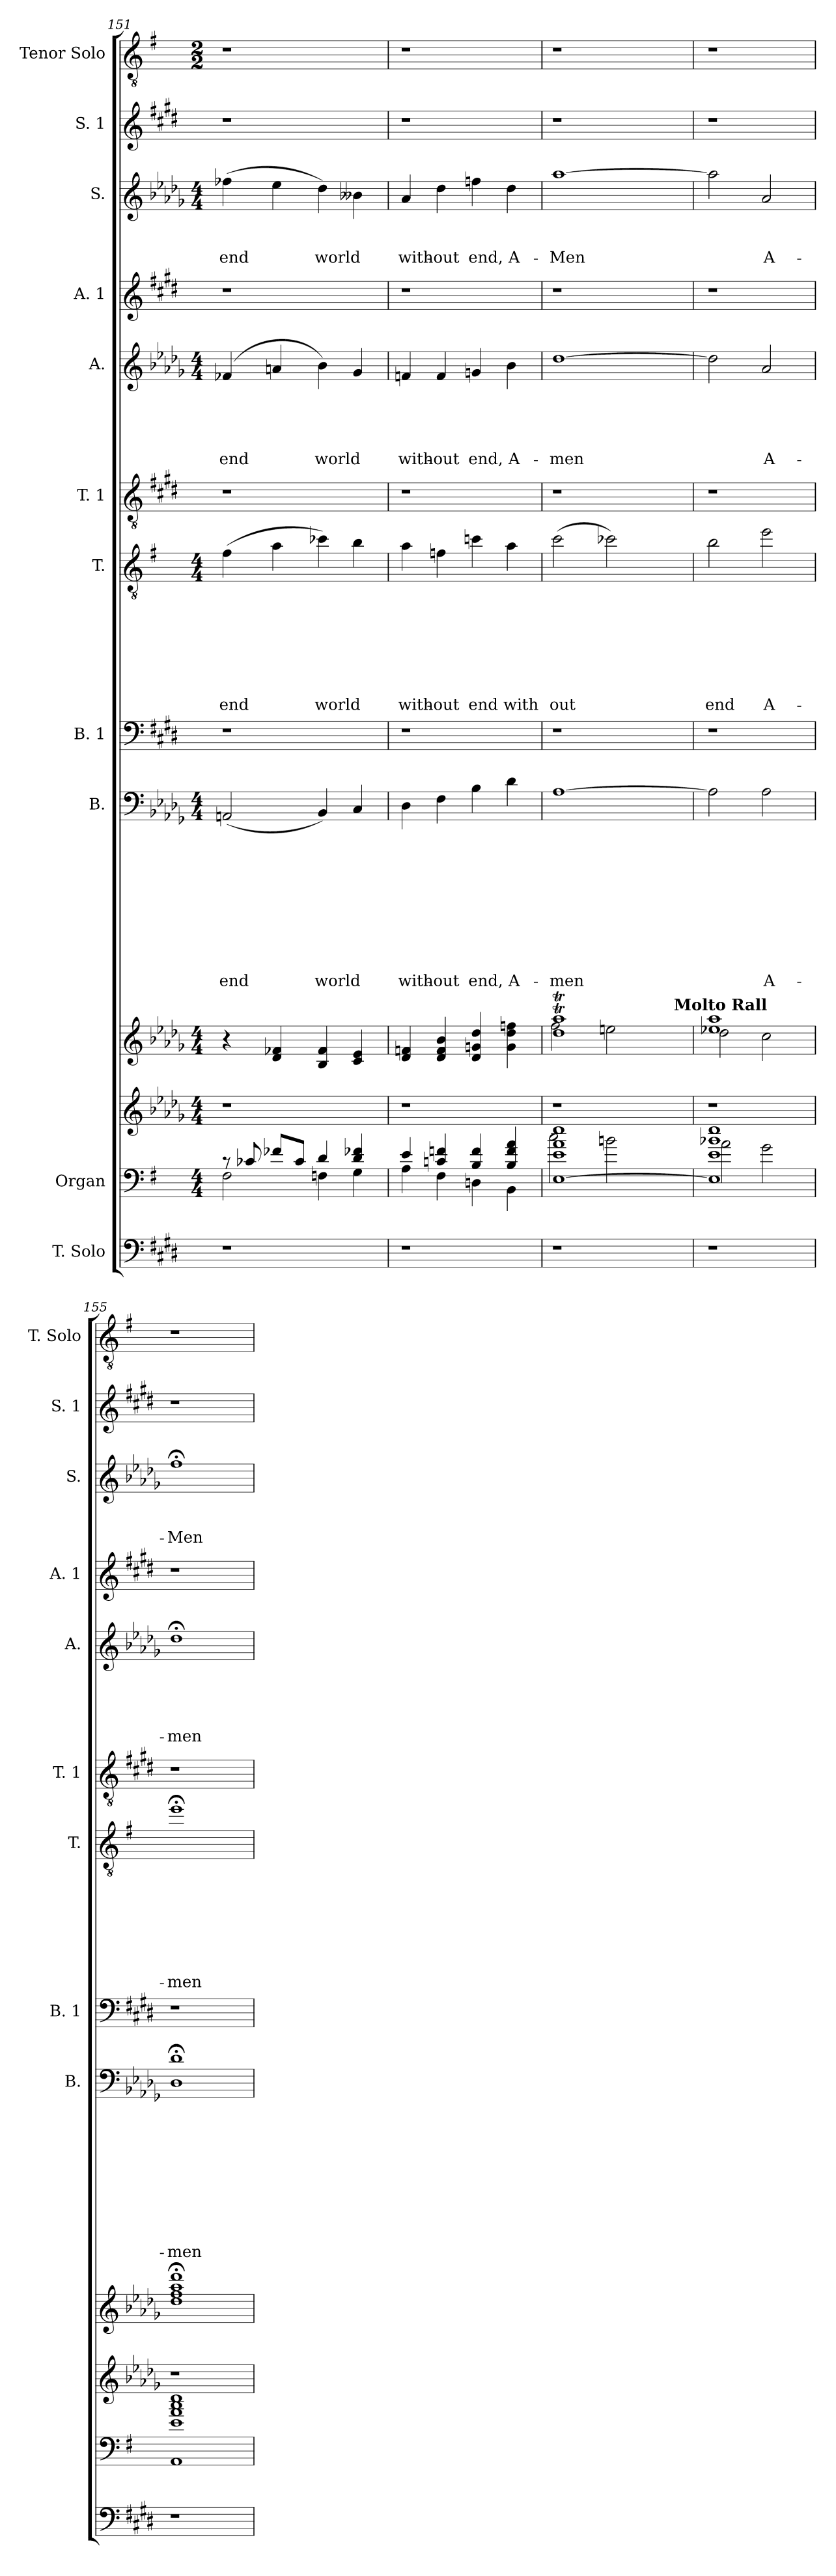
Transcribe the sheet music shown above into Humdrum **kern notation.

**kern	**kern	**kern	**kern	**kern	**text	**text	**text	**text	**text	**text	**text	**text	**text	**text	**kern	**kern	**text	**text	**text	**text	**text	**text	**text	**text	**kern	**kern	**text	**text	**text	**text	**text	**kern	**kern	**text	**text	**text	**kern	**kern
*part13	*part12	*part11	*part10	*part9	*part9	*part9	*part9	*part9	*part9	*part9	*part9	*part9	*part9	*part9	*part8	*part7	*part7	*part7	*part7	*part7	*part7	*part7	*part7	*part7	*part6	*part5	*part5	*part5	*part5	*part5	*part5	*part4	*part3	*part3	*part3	*part3	*part2	*part1
*staff13	*staff12	*staff11	*staff10	*staff9	*staff9	*staff9	*staff9	*staff9	*staff9	*staff9	*staff9	*staff9	*staff9	*staff9	*staff8	*staff7	*staff7	*staff7	*staff7	*staff7	*staff7	*staff7	*staff7	*staff7	*staff6	*staff5	*staff5	*staff5	*staff5	*staff5	*staff5	*staff4	*staff3	*staff3	*staff3	*staff3	*staff2	*staff1
*I"T. Solo	*I"Organ	*	*	*I"B.	*	*	*	*	*	*	*	*	*	*	*I"B. 1	*I"T.	*	*	*	*	*	*	*	*	*I"T. 1	*I"A.	*	*	*	*	*	*I"A. 1	*I"S.	*	*	*	*I"S. 1	*I"Tenor Solo
*	*	*	*	*I'B.	*	*	*	*	*	*	*	*	*	*	*I'B. 1	*I'T.	*	*	*	*	*	*	*	*	*I'T. 1	*I'A.	*	*	*	*	*	*I'A. 1	*I'S.	*	*	*	*I'S. 1	*I'T. Solo
*clefF4	*clefF4	*clefG2	*clefG2	*clefF4	*	*	*	*	*	*	*	*	*	*	*clefF4	*clefGv2	*	*	*	*	*	*	*	*	*clefGv2	*clefG2	*	*	*	*	*	*clefG2	*clefG2	*	*	*	*clefG2	*clefGv2
*k[f#c#g#d#]	*k[f#]	*k[b-e-a-d-g-]	*k[b-e-a-d-g-]	*k[b-e-a-d-g-]	*	*	*	*	*	*	*	*	*	*	*k[f#c#g#d#]	*k[f#]	*	*	*	*	*	*	*	*	*k[f#c#g#d#]	*k[b-e-a-d-g-]	*	*	*	*	*	*k[f#c#g#d#]	*k[b-e-a-d-g-]	*	*	*	*k[f#c#g#d#]	*k[f#]
*E:	*G:	*D-:	*D-:	*D-:	*	*	*	*	*	*	*	*	*	*	*E:	*G:	*	*	*	*	*	*	*	*	*E:	*D-:	*	*	*	*	*	*E:	*D-:	*	*	*	*E:	*G:
*	*M4/4	*M4/4	*M4/4	*M4/4	*	*	*	*	*	*	*	*	*	*	*	*M4/4	*	*	*	*	*	*	*	*	*	*M4/4	*	*	*	*	*	*	*M4/4	*	*	*	*	*M2/2
=151	=151	=151	=151	=151	=151	=151	=151	=151	=151	=151	=151	=151	=151	=151	=151	=151	=151	=151	=151	=151	=151	=151	=151	=151	=151	=151	=151	=151	=151	=151	=151	=151	=151	=151	=151	=151	=151	=151
*	*^	*	*	*	*	*	*	*	*	*	*	*	*	*	*	*	*	*	*	*	*	*	*	*	*	*	*	*	*	*	*	*	*	*	*	*	*	*
!	!	!	!	!	!	!	!	!	!	!	!	!	!	!	!LO:LY:b	!	!	!	!	!	!	!	!	!	!LO:LY:b	!	!	!	!	!	!	!LO:LY:b	!	!	!	!	!LO:LY:b	!	!
1r	8rc	2F#\	1r	4r	(<2AAn/	.	.	.	.	.	.	.	.	.	end	1r	(>4f#\	.	.	.	.	.	.	.	end	1r	(4f-X/	.	.	.	.	end	1r	(>4ff-X\	.	.	end	1r	1r
.	8c-X/	.	.	.	.	.	.	.	.	.	.	.	.	.	.	.	.	.	.	.	.	.	.	.	.	.	.	.	.	.	.	.	.	.	.	.	.	.	.
.	8f-X/L	.	.	4d-/ 4f-X/	.	.	.	.	.	.	.	.	.	.	.	.	4a\	.	.	.	.	.	.	.	.	.	4an/	.	.	.	.	.	.	4ee-\	.	.	.	.	.
.	8c-/J	.	.	.	.	.	.	.	.	.	.	.	.	.	.	.	.	.	.	.	.	.	.	.	.	.	.	.	.	.	.	.	.	.	.	.	.	.	.
!	!	!	!	!	!	!	!	!	!	!	!	!	!	!	!LO:LY:b	!	!	!	!	!	!	!	!	!	!LO:LY:b	!	!	!	!	!	!	!LO:LY:b	!	!	!	!	!LO:LY:b	!	!
.	4d/	4Fn\	.	4B-/ 4f-/	4BB-/)	.	.	.	.	.	.	.	.	.	world	.	4cc-X\)	.	.	.	.	.	.	.	world	.	4b-\)	.	.	.	.	world	.	4dd-\)	.	.	world	.	.
.	4d/ 4f-X/	4G\	.	4c/ 4e-/	4C/	.	.	.	.	.	.	.	.	.	.	.	4b\	.	.	.	.	.	.	.	.	.	4g-/	.	.	.	.	.	.	4b--X\	.	.	.	.	.
=152	=152	=152	=152	=152	=152	=152	=152	=152	=152	=152	=152	=152	=152	=152	=152	=152	=152	=152	=152	=152	=152	=152	=152	=152	=152	=152	=152	=152	=152	=152	=152	=152	=152	=152	=152	=152	=152	=152	=152
!	!	!	!	!	!	!	!	!	!	!	!	!	!	!	!LO:LY:b	!	!	!	!	!	!	!	!	!	!LO:LY:b	!	!	!	!	!	!	!LO:LY:b	!	!	!	!	!LO:LY:b	!	!
1r	4e/	4A\	1r	4d-/ 4fn/	4D-\	.	.	.	.	.	.	.	.	.	with-	1r	4a\	.	.	.	.	.	.	.	with-	1r	4fn/	.	.	.	.	with-	1r	4a-/	.	.	with-	1r	1r
!	!	!	!	!	!	!	!	!	!	!	!	!	!	!	!LO:LY:b:rj	!	!	!	!	!	!	!	!	!	!LO:LY:b:rj	!	!	!	!	!	!	!LO:LY:b:rj	!	!	!	!	!LO:LY:b:rj	!	!
.	4cn/ 4fn/	4F#\	.	4d-/ 4f/ 4b-/	4F\	.	.	.	.	.	.	.	.	.	-out	.	4fn\	.	.	.	.	.	.	.	-out	.	4f/	.	.	.	.	-out	.	4dd-\	.	.	-out	.	.
!	!	!	!	!	!	!	!	!	!	!	!	!	!	!	!LO:LY:b	!	!	!	!	!	!	!	!	!	!LO:LY:b	!	!	!	!	!	!	!LO:LY:b	!	!	!	!	!LO:LY:b	!	!
.	4B/ 4f/	4Dn\	.	4d-/ 4gn/ 4dd-/	4B-\	.	.	.	.	.	.	.	.	.	end,	.	4ccn\	.	.	.	.	.	.	.	end	.	4gn/	.	.	.	.	end,	.	4ffn\	.	.	end,	.	.
!	!	!	!	!	!	!	!	!	!	!	!	!	!	!	!LO:LY:b	!	!	!	!	!	!	!	!	!	!LO:LY:b	!	!	!	!	!	!	!LO:LY:b	!	!	!	!	!LO:LY:b	!	!
.	4B/ 4f/ 4a/	4BB\	.	4g\ 4dd-\ 4ffn\	4d-\	.	.	.	.	.	.	.	.	.	A-	.	4a\	.	.	.	.	.	.	.	with	.	4b-\	.	.	.	.	A-	.	4dd-\	.	.	A-	.	.
=153	=153	=153	=153	=153	=153	=153	=153	=153	=153	=153	=153	=153	=153	=153	=153	=153	=153	=153	=153	=153	=153	=153	=153	=153	=153	=153	=153	=153	=153	=153	=153	=153	=153	=153	=153	=153	=153	=153	=153
*	*	*	*	*^	*	*	*	*	*	*	*	*	*	*	*	*	*	*	*	*	*	*	*	*	*	*	*	*	*	*	*	*	*	*	*	*	*	*	*
!	!	!	!	!	!	!	!	!	!	!	!	!	!	!	!	!LO:LY:b	!	!	!	!	!	!	!	!	!	!LO:LY:b	!	!	!	!	!	!	!LO:LY:b	!	!	!	!	!LO:LY:b	!	!
*	*	*	*	*	*^	*	*	*	*	*	*	*	*	*	*	*	*	*	*	*	*	*	*	*	*	*	*	*	*	*	*	*	*	*	*	*	*	*	*	*
1r	[<1E 1e 1a 1ee	2cc\	1r	1dd-T 1aa-T	2ff\	2ryy	[>1A-	.	.	.	.	.	.	.	.	.	-men	1r	(>2cc\	.	.	.	.	.	.	.	out	1r	[>1dd-	.	.	.	.	-men	1r	[>1aa-	.	.	-Men	1r	1r
.	.	2bn\	.	.	2een\	4ryy	.	.	.	.	.	.	.	.	.	.	.	.	2cc-X\)	.	.	.	.	.	.	.	.	.	.	.	.	.	.	.	.	.	.	.	.	.	.
.	.	.	.	.	.	8ryy	.	.	.	.	.	.	.	.	.	.	.	.	.	.	.	.	.	.	.	.	.	.	.	.	.	.	.	.	.	.	.	.	.	.	.
.	.	.	.	.	.	32ryy	.	.	.	.	.	.	.	.	.	.	.	.	.	.	.	.	.	.	.	.	.	.	.	.	.	.	.	.	.	.	.	.	.	.	.
!	!	!	!	!	!	!LO:TX:a:B:t=Molto Rall	!	!	!	!	!	!	!	!	!	!	!	!	!	!	!	!	!	!	!	!	!	!	!	!	!	!	!	!	!	!	!	!	!	!	!
.	.	.	.	.	.	16.ryy	.	.	.	.	.	.	.	.	.	.	.	.	.	.	.	.	.	.	.	.	.	.	.	.	.	.	.	.	.	.	.	.	.	.	.
=154	=154	=154	=154	=154	=154	=154	=154	=154	=154	=154	=154	=154	=154	=154	=154	=154	=154	=154	=154	=154	=154	=154	=154	=154	=154	=154	=154	=154	=154	=154	=154	=154	=154	=154	=154	=154	=154	=154	=154	=154	=154
!	!	!	!	!	!	!	!	!	!	!	!	!	!	!	!	!	!	!	!	!	!	!	!	!	!	!	!LO:LY:b	!	!	!	!	!	!	!	!	!	!	!	!	!	!
*	*	*	*	*	*v	*v	*	*	*	*	*	*	*	*	*	*	*	*	*	*	*	*	*	*	*	*	*	*	*	*	*	*	*	*	*	*	*	*	*	*	*
1r	1E] 1e 1b-X 1ee	2a\	1r	1ee-X 1aa-	2dd-\	2A-\]	.	.	.	.	.	.	.	.	.	.	1r	2b\	.	.	.	.	.	.	.	end	1r	2dd-\]	.	.	.	.	.	1r	2aa-\]	.	.	.	1r	1r
!	!	!	!	!	!	!	!	!	!	!	!	!	!	!	!	!LO:LY:b	!	!	!	!	!	!	!	!	!	!LO:LY:b	!	!	!	!	!	!	!LO:LY:b	!	!	!	!	!LO:LY:b	!	!
.	.	2g\	.	.	2cc\	2A-\	.	.	.	.	.	.	.	.	.	A-	.	2ee\	.	.	.	.	.	.	.	A-	.	2a-/	.	.	.	.	A-	.	2a-/	.	.	A-	.	.
=155	=155	=155	=155	=155	=155	=155	=155	=155	=155	=155	=155	=155	=155	=155	=155	=155	=155	=155	=155	=155	=155	=155	=155	=155	=155	=155	=155	=155	=155	=155	=155	=155	=155	=155	=155	=155	=155	=155	=155	=155
!	!	!	!	!	!	!	!	!	!	!	!	!	!	!	!	!LO:LY:b	!	!	!	!	!	!	!	!	!	!LO:LY:b	!	!	!	!	!	!	!LO:LY:b	!	!	!	!	!LO:LY:b	!	!
*	*v	*v	*	*v	*v	*	*	*	*	*	*	*	*	*	*	*	*	*	*	*	*	*	*	*	*	*	*	*	*	*	*	*	*	*	*	*	*	*	*	*
1r	1AA 1e 1a 1cc 1ee	1r	1dd-;< 1ff;< 1aa-;< 1ddd-;<	1D-;< 1d-;<	.	.	.	.	.	.	.	.	.	-men	1r	1ee;<	.	.	.	.	.	.	.	-men	1r	1dd-;<	.	.	.	.	-men	1r	1ff;<	.	.	-Men	1r	1r
=	=	=	=	=	=	=	=	=	=	=	=	=	=	=	=	=	=	=	=	=	=	=	=	=	=	=	=	=	=	=	=	=	=	=	=	=	=	=
*-	*-	*-	*-	*-	*-	*-	*-	*-	*-	*-	*-	*-	*-	*-	*-	*-	*-	*-	*-	*-	*-	*-	*-	*-	*-	*-	*-	*-	*-	*-	*-	*-	*-	*-	*-	*-	*-	*-
